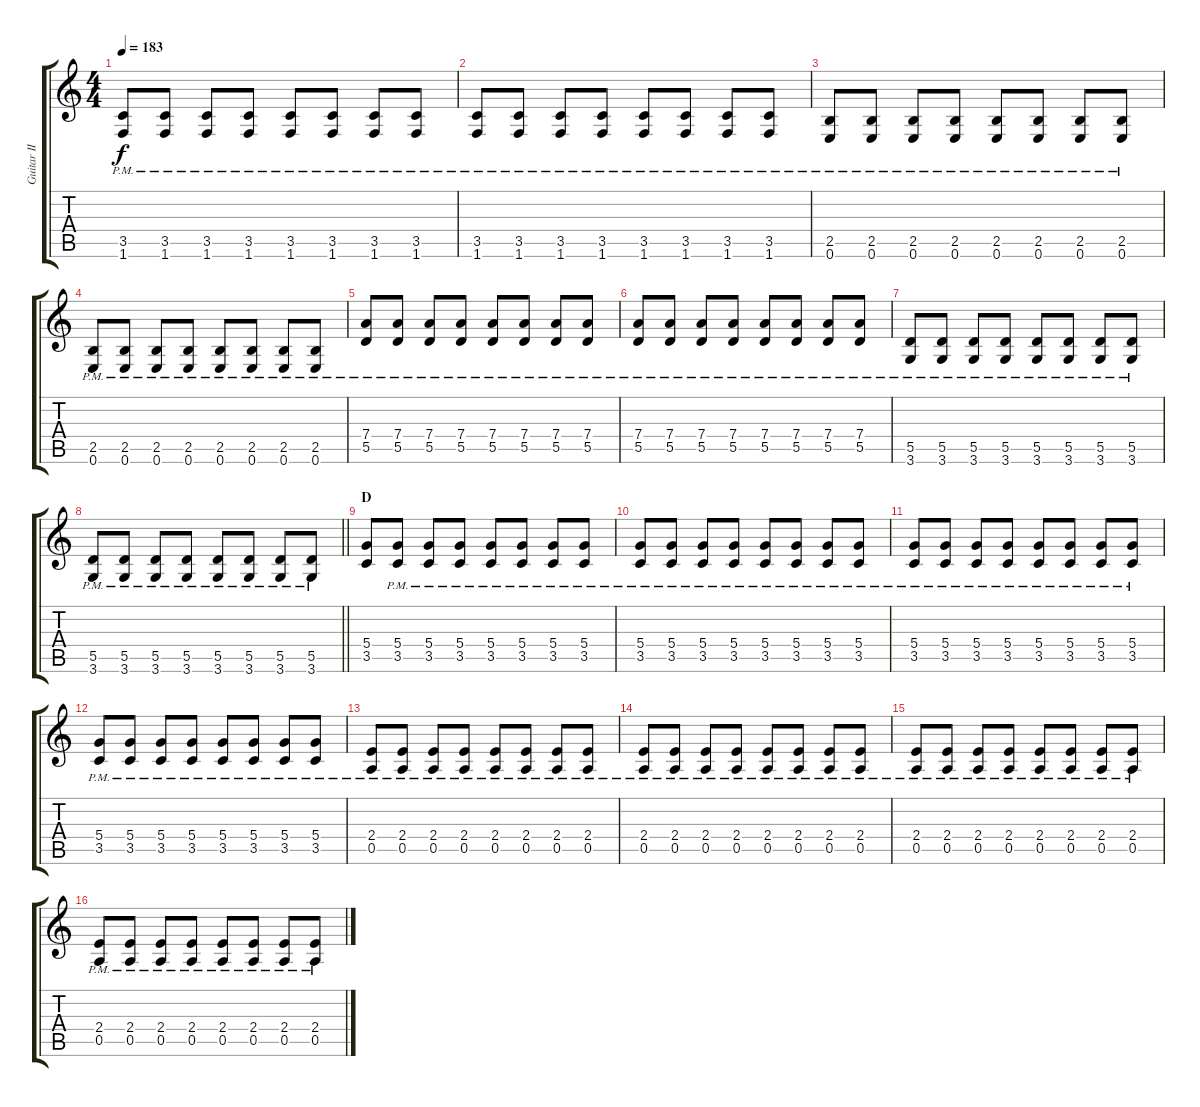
\track ("Guitar II - Kita" "Guitar II ") {instrument overdrivenguitar}
\staff {score tabs}
\tuning (E4 B3 G3 D3 A2 E2) {hide}
\ts (4 4)
\tempo 183
\clef g2
\ks c
(3.5{pm} 1.6{pm}).8{dy f} (3.5{pm} 1.6{pm}).8 (3.5{pm} 1.6{pm}).8 (3.5{pm} 1.6{pm}).8 (3.5{pm} 1.6{pm}).8 (3.5{pm} 1.6{pm}).8 (3.5{pm} 1.6{pm}).8 (3.5{pm} 1.6{pm}).8 |
(3.5{pm} 1.6{pm}).8 (3.5{pm} 1.6{pm}).8 (3.5{pm} 1.6{pm}).8 (3.5{pm} 1.6{pm}).8 (3.5{pm} 1.6{pm}).8 (3.5{pm} 1.6{pm}).8 (3.5{pm} 1.6{pm}).8 (3.5{pm} 1.6{pm}).8 |
(2.5{pm} 0.6{pm}).8 (2.5{pm} 0.6{pm}).8 (2.5{pm} 0.6{pm}).8 (2.5{pm} 0.6{pm}).8 (2.5{pm} 0.6{pm}).8 (2.5{pm} 0.6{pm}).8 (2.5{pm} 0.6{pm}).8 (2.5{pm} 0.6{pm}).8 |
(2.5{pm} 0.6{pm}).8 (2.5{pm} 0.6{pm}).8 (2.5{pm} 0.6{pm}).8 (2.5{pm} 0.6{pm}).8 (2.5{pm} 0.6{pm}).8 (2.5{pm} 0.6{pm}).8 (2.5{pm} 0.6{pm}).8 (2.5{pm} 0.6{pm}).8 |
(7.4{pm} 5.5{pm}).8 (7.4{pm} 5.5{pm}).8 (7.4{pm} 5.5{pm}).8 (7.4{pm} 5.5{pm}).8 (7.4{pm} 5.5{pm}).8 (7.4{pm} 5.5{pm}).8 (7.4{pm} 5.5{pm}).8 (7.4{pm} 5.5{pm}).8 |
(7.4{pm} 5.5{pm}).8 (7.4{pm} 5.5{pm}).8 (7.4{pm} 5.5{pm}).8 (7.4{pm} 5.5{pm}).8 (7.4{pm} 5.5{pm}).8 (7.4{pm} 5.5{pm}).8 (7.4{pm} 5.5{pm}).8 (7.4{pm} 5.5{pm}).8 |
(5.5{pm} 3.6{pm}).8 (5.5{pm} 3.6{pm}).8 (5.5{pm} 3.6{pm}).8 (5.5{pm} 3.6{pm}).8 (5.5{pm} 3.6{pm}).8 (5.5{pm} 3.6{pm}).8 (5.5{pm} 3.6{pm}).8 (5.5{pm} 3.6{pm}).8 |
\barLineRight lightlight
(5.5{pm} 3.6{pm}).8 (5.5{pm} 3.6{pm}).8 (5.5{pm} 3.6{pm}).8 (5.5{pm} 3.6{pm}).8 (5.5{pm} 3.6{pm}).8 (5.5{pm} 3.6{pm}).8 (5.5{pm} 3.6{pm}).8 (5.5{pm} 3.6{pm}).8 |
\section ("" "D")
(5.4 3.5).8 (5.4{pm} 3.5{pm}).8 (5.4{pm} 3.5{pm}).8 (5.4{pm} 3.5{pm}).8 (5.4{pm} 3.5{pm}).8 (5.4{pm} 3.5{pm}).8 (5.4{pm} 3.5{pm}).8 (5.4{pm} 3.5{pm}).8 |
(5.4{pm} 3.5{pm}).8 (5.4{pm} 3.5{pm}).8 (5.4{pm} 3.5{pm}).8 (5.4{pm} 3.5{pm}).8 (5.4{pm} 3.5{pm}).8 (5.4{pm} 3.5{pm}).8 (5.4{pm} 3.5{pm}).8 (5.4{pm} 3.5{pm}).8 |
(5.4{pm} 3.5{pm}).8 (5.4{pm} 3.5{pm}).8 (5.4{pm} 3.5{pm}).8 (5.4{pm} 3.5{pm}).8 (5.4{pm} 3.5{pm}).8 (5.4{pm} 3.5{pm}).8 (5.4{pm} 3.5{pm}).8 (5.4{pm} 3.5{pm}).8 |
(5.4{pm} 3.5{pm}).8 (5.4{pm} 3.5{pm}).8 (5.4{pm} 3.5{pm}).8 (5.4{pm} 3.5{pm}).8 (5.4{pm} 3.5{pm}).8 (5.4{pm} 3.5{pm}).8 (5.4{pm} 3.5{pm}).8 (5.4{pm} 3.5{pm}).8 |
(2.4{pm} 0.5{pm}).8 (2.4{pm} 0.5{pm}).8 (2.4{pm} 0.5{pm}).8 (2.4{pm} 0.5{pm}).8 (2.4{pm} 0.5{pm}).8 (2.4{pm} 0.5{pm}).8 (2.4{pm} 0.5{pm}).8 (2.4{pm} 0.5{pm}).8 |
(2.4{pm} 0.5{pm}).8 (2.4{pm} 0.5{pm}).8 (2.4{pm} 0.5{pm}).8 (2.4{pm} 0.5{pm}).8 (2.4{pm} 0.5{pm}).8 (2.4{pm} 0.5{pm}).8 (2.4{pm} 0.5{pm}).8 (2.4{pm} 0.5{pm}).8 |
(2.4{pm} 0.5{pm}).8 (2.4{pm} 0.5{pm}).8 (2.4{pm} 0.5{pm}).8 (2.4{pm} 0.5{pm}).8 (2.4{pm} 0.5{pm}).8 (2.4{pm} 0.5{pm}).8 (2.4{pm} 0.5{pm}).8 (2.4{pm} 0.5{pm}).8 |
(2.4{pm} 0.5{pm}).8 (2.4{pm} 0.5{pm}).8 (2.4{pm} 0.5{pm}).8 (2.4{pm} 0.5{pm}).8 (2.4{pm} 0.5{pm}).8 (2.4{pm} 0.5{pm}).8 (2.4{pm} 0.5{pm}).8 (2.4{pm} 0.5{pm}).8
